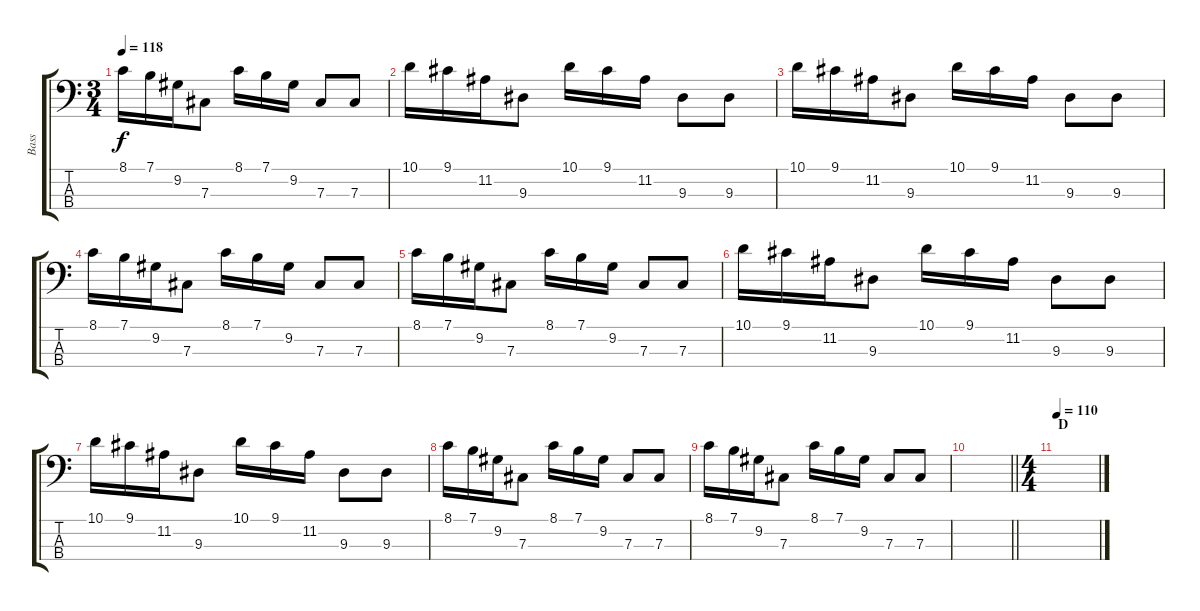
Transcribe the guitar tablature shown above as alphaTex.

\track ("Bass" "Bass") {instrument electricbassfinger}
\staff {score tabs}
\tuning (E2 B1 Gb1 Db1) {hide}
\ts (3 4)
\tempo 118
\clef f4
\ks c
8.1.16{dy f} 7.1.16 9.2.16 7.3.8 8.1.16 7.1.16 9.2.16 7.3.8 7.3.8 |
10.1.16 9.1.16 11.2.16 9.3.8 10.1.16 9.1.16 11.2.16 9.3.8 9.3.8 |
10.1.16 9.1.16 11.2.16 9.3.8 10.1.16 9.1.16 11.2.16 9.3.8 9.3.8 |
8.1.16 7.1.16 9.2.16 7.3.8 8.1.16 7.1.16 9.2.16 7.3.8 7.3.8 |
8.1.16 7.1.16 9.2.16 7.3.8 8.1.16 7.1.16 9.2.16 7.3.8 7.3.8 |
10.1.16 9.1.16 11.2.16 9.3.8 10.1.16 9.1.16 11.2.16 9.3.8 9.3.8 |
10.1.16 9.1.16 11.2.16 9.3.8 10.1.16 9.1.16 11.2.16 9.3.8 9.3.8 |
8.1.16 7.1.16 9.2.16 7.3.8 8.1.16 7.1.16 9.2.16 7.3.8 7.3.8 |
8.1.16 7.1.16 9.2.16 7.3.8 8.1.16 7.1.16 9.2.16 7.3.8 7.3.8 |
\barLineRight lightlight
|
\ts (4 4)
\section ("" "D")
\tempo 110
